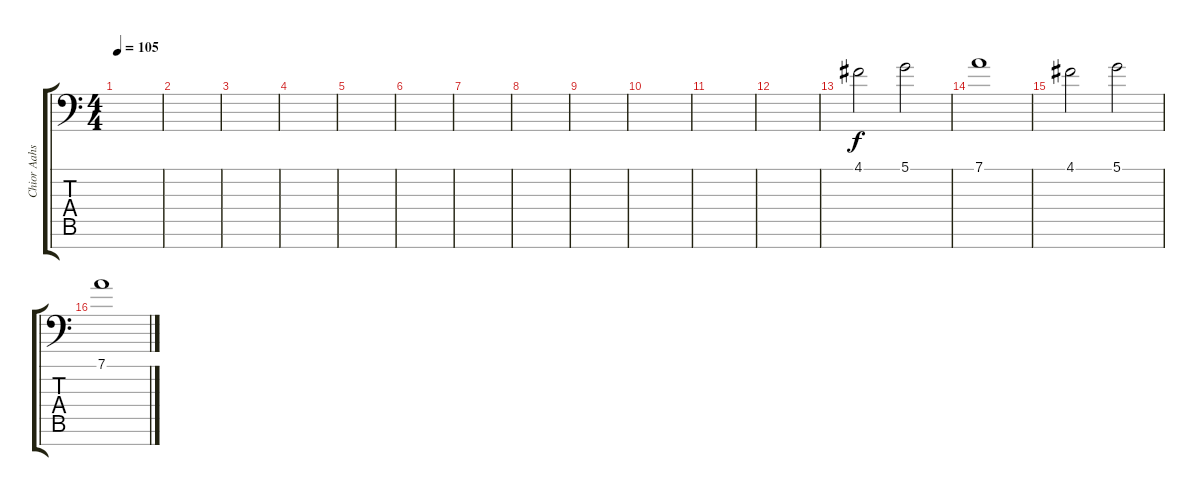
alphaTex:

\track ("Chior Aahs" "Chior Aahs") {instrument choiraahs}
\staff {score tabs}
\tuning (D4 A3 F3 C3 G2 D2 A1) {hide}
\ts (4 4)
\tempo 105
\clef f4
\ks c
|
|
|
|
|
|
|
|
|
|
|
|
4.1.2 5.1.2 |
7.1.1 |
4.1.2 5.1.2 |
7.1.1
